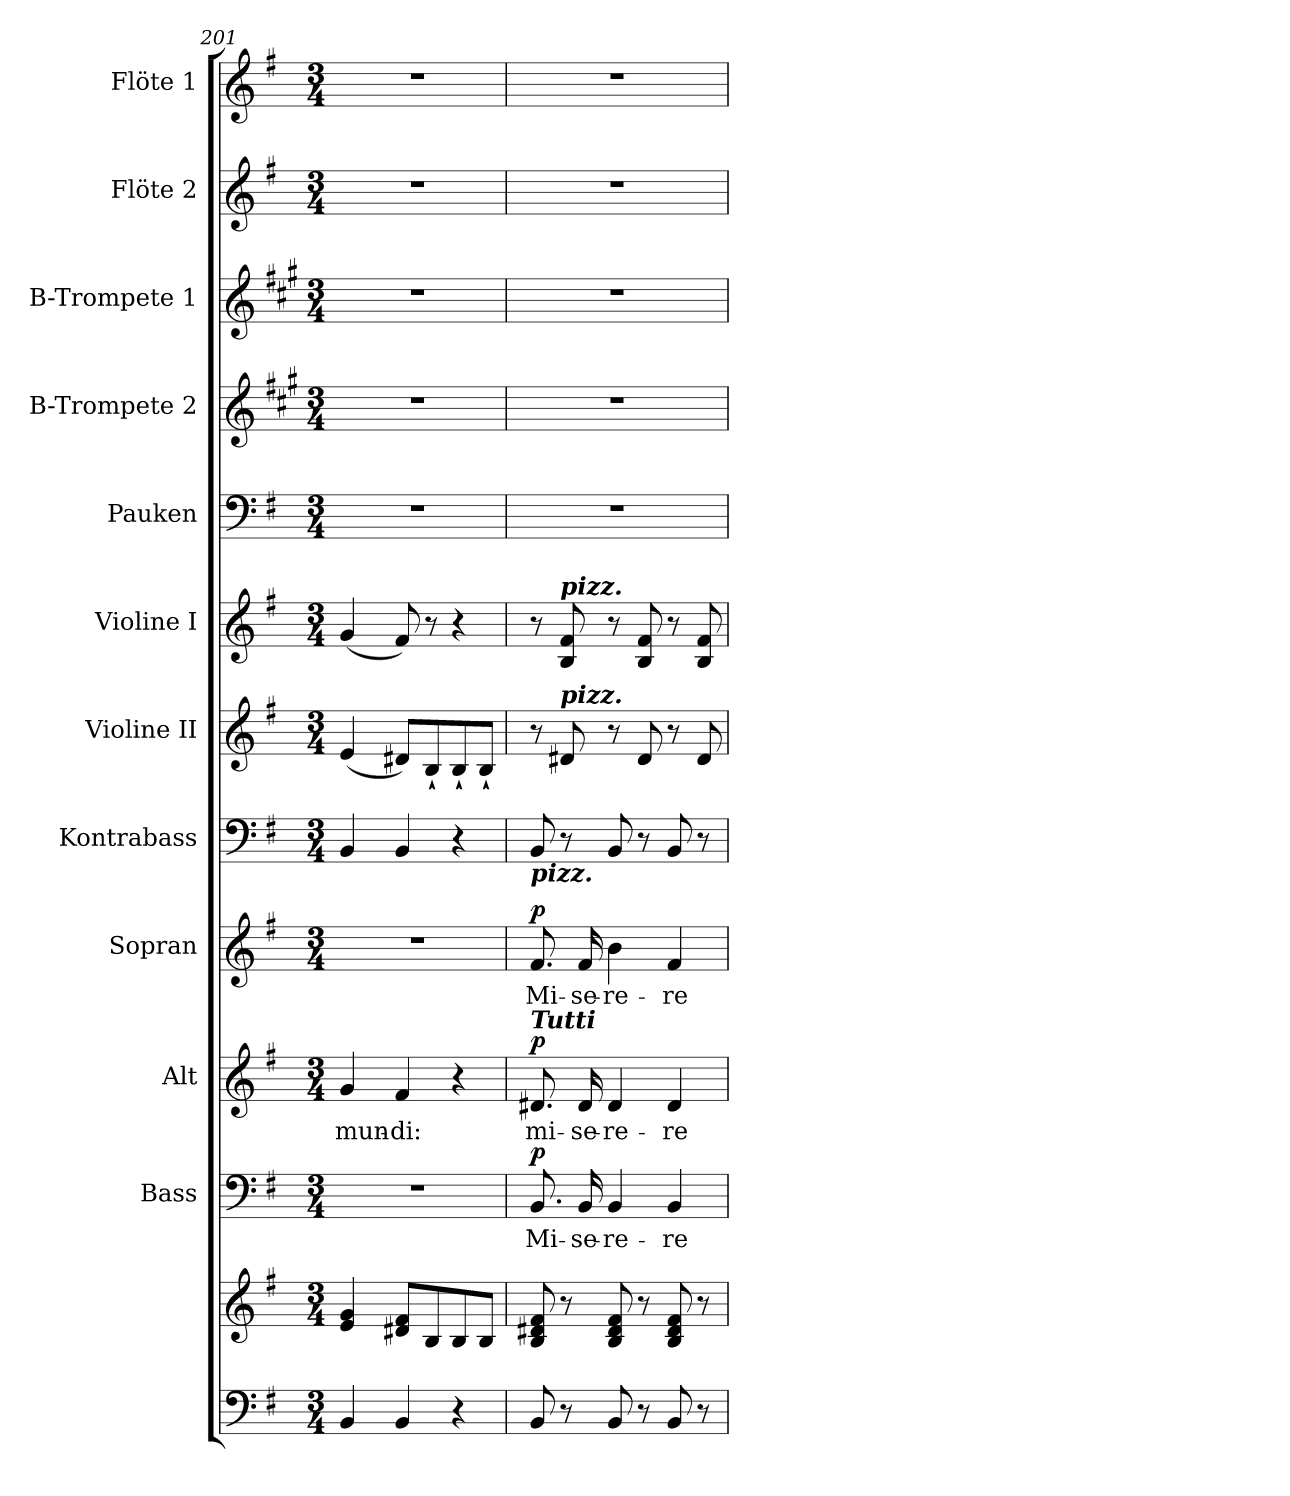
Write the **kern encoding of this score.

**kern	**kern	**kern	**text	**dynam	**kern	**text	**dynam	**kern	**text	**dynam	**kern	**kern	**kern	**kern	**kern	**kern	**kern	**kern
*part12	*part12	*part11	*part11	*part11	*part10	*part10	*part10	*part9	*part9	*part9	*part8	*part7	*part6	*part5	*part4	*part3	*part2	*part1
*staff13	*staff12	*staff11	*staff11	*staff11	*staff10	*staff10	*staff10	*staff9	*staff9	*staff9	*staff8	*staff7	*staff6	*staff5	*staff4	*staff3	*staff2	*staff1
*	*	*I"Bass	*	*	*I"Alt	*	*	*I"Sopran	*	*	*I"Kontrabass	*I"Violine II	*I"Violine I	*I"Pauken	*I"B-Trompete 2	*I"B-Trompete 1	*I"Flöte 2	*I"Flöte 1
*	*	*I'B.	*	*	*I'A.	*	*	*I'S.	*	*	*I'Kb.	*I'Vl. II	*I'Vl. I	*I'Pk.	*I'B Trp. 2	*I'B Trp. 1	*I'Fl. 2	*I'Fl. 1
*clefF4	*clefG2	*clefF4	*	*	*clefG2	*	*	*clefG2	*	*	*clefF4	*clefG2	*clefG2	*clefF4	*clefG2	*clefG2	*clefG2	*clefG2
*	*	*	*	*	*	*	*	*	*	*	*ITrd7c12	*	*	*	*ITrd1c2	*ITrd1c2	*	*
*k[f#]	*k[f#]	*k[f#]	*	*	*k[f#]	*	*	*k[f#]	*	*	*k[f#]	*k[f#]	*k[f#]	*k[f#]	*k[f#]	*k[f#]	*k[f#]	*k[f#]
*G:	*G:	*G:	*	*	*G:	*	*	*G:	*	*	*G:	*G:	*G:	*G:	*G:	*G:	*G:	*G:
*M3/4	*M3/4	*M3/4	*	*	*M3/4	*	*	*M3/4	*	*	*M3/4	*M3/4	*M3/4	*M3/4	*M3/4	*M3/4	*M3/4	*M3/4
=201	=201	=201	=201	=201	=201	=201	=201	=201	=201	=201	=201	=201	=201	=201	=201	=201	=201	=201
!	!	!	!	!	!	!LO:LY:b	!	!	!	!	!	!	!	!	!	!	!	!
4BB/	4e/ 4g/	2.r	.	.	4g/	mun-	.	2.r	.	.	4BBB/	(<4e/	(<4g/	2.r	2.r	2.r	2.r	2.r
!	!	!	!	!	!	!LO:LY:b	!	!	!	!	!	!	!	!	!	!	!	!
4BB/	8d#X/ 8f#/L	.	.	.	4f#/	-di:	.	.	.	.	4BBB/	8d#X/L)	8f#/)	.	.	.	.	.
.	8B/	.	.	.	.	.	.	.	.	.	.	8B`</	8r	.	.	.	.	.
4r	8B/	.	.	.	4r	.	.	.	.	.	4r	8B`</	4r	.	.	.	.	.
.	8B/J	.	.	.	.	.	.	.	.	.	.	8B`</J	.	.	.	.	.	.
=202	=202	=202	=202	=202	=202	=202	=202	=202	=202	=202	=202	=202	=202	=202	=202	=202	=202	=202
!	!	!	!	!	!	!	!	!	!	!	!LO:TX:b:Bi:t=pizz.	!	!	!	!	!	!	!
!	!	!	!	!	!LO:TX:a:Bi:t=Tutti	!	!	!	!	!	!	!	!	!	!	!	!	!
!	!	!	!LO:LY:b	!LO:DY:a	!	!LO:LY:b	!LO:DY:a	!	!LO:LY:b	!LO:DY:a	!	!	!	!	!	!	!	!
8BB/	8B/ 8d#X/ 8f#/	8.BB/	Mi-	p	8.d#X/	mi-	p	8.f#/	Mi-	p	8BBB/	8r	8r	2.r	2.r	2.r	2.r	2.r
!	!	!	!	!	!	!	!	!	!	!	!	!	!LO:TX:a:Bi:t=pizz.	!	!	!	!	!
!	!	!	!	!	!	!	!	!	!	!	!	!LO:TX:a:Bi:t=pizz.	!	!	!	!	!	!
8r	8r	.	.	.	.	.	.	.	.	.	8r	8d#X/	8B/ 8f#/	.	.	.	.	.
!	!	!	!LO:LY:b	!	!	!LO:LY:b	!	!	!LO:LY:b	!	!	!	!	!	!	!	!	!
.	.	16BB/	-se-	.	16d#/	-se-	.	16f#/	-se-	.	.	.	.	.	.	.	.	.
!	!	!	!LO:LY:b	!	!	!LO:LY:b	!	!	!LO:LY:b	!	!	!	!	!	!	!	!	!
8BB/	8B/ 8d#/ 8f#/	4BB/	-re-	.	4d#/	-re-	.	4b\	-re-	.	8BBB/	8r	8r	.	.	.	.	.
8r	8r	.	.	.	.	.	.	.	.	.	8r	8d#/	8B/ 8f#/	.	.	.	.	.
!	!	!	!LO:LY:b	!	!	!LO:LY:b	!	!	!LO:LY:b	!	!	!	!	!	!	!	!	!
8BB/	8B/ 8d#/ 8f#/	4BB/	-re	.	4d#/	-re	.	4f#/	-re	.	8BBB/	8r	8r	.	.	.	.	.
8r	8r	.	.	.	.	.	.	.	.	.	8r	8d#/	8B/ 8f#/	.	.	.	.	.
=	=	=	=	=	=	=	=	=	=	=	=	=	=	=	=	=	=	=
*-	*-	*-	*-	*-	*-	*-	*-	*-	*-	*-	*-	*-	*-	*-	*-	*-	*-	*-
